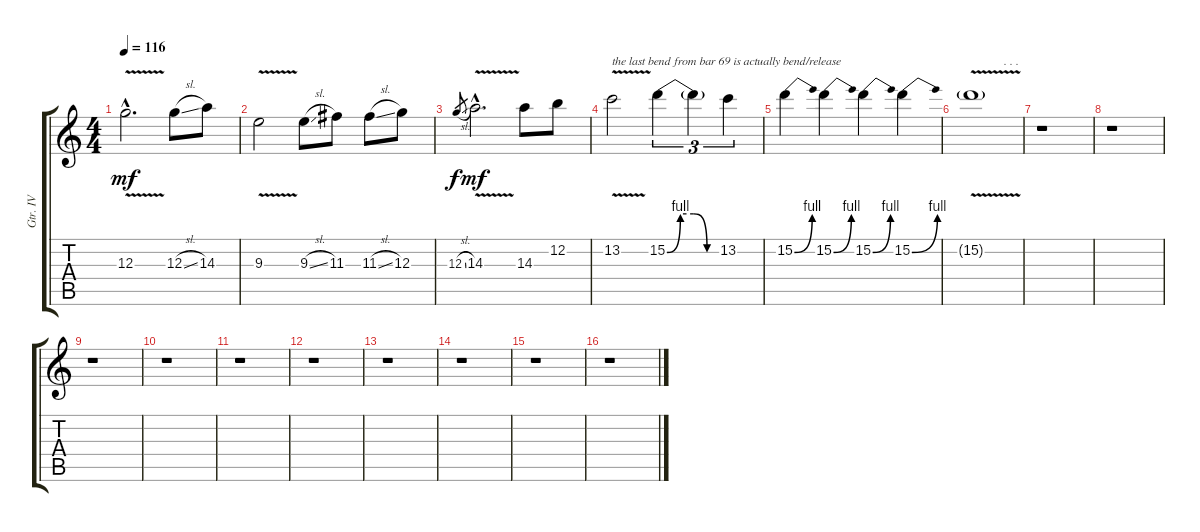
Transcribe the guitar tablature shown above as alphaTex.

\track ("Gtr. IV" "Gtr. IV") {instrument distortionguitar}
\staff {score tabs}
\tuning (E4 B3 G3 D3 A2 E2) {hide}
\ts (4 4)
\tempo 116
\clef g2
\ks c
12.3{v hac}.2{d dy mf} 12.3{sl}.8 14.3.8 |
9.3{v}.2 9.3{sl}.8 11.3.8 11.3{sl}.8 12.3.8 |
12.3{sl}.8{gr dy f} 14.3{v hac}.2{d dy mf} 14.3.8 12.2.8 |
13.2{v}.2{txt "the last bend from bar 69 is actually bend/release"} 15.2{be (custom 0 0 15 4 30 4 45 0 60 0)}.4{tu (3 2)} 15.2{t}.4{tu (3 2)} 13.2.4{tu (3 2)} |
15.2{be (bend 0 0 60 4)}.4 15.2{be (bend 0 0 60 4)}.4 15.2{be (bend 0 0 60 4)}.4 15.2{be (bend 0 0 60 4)}.4 |
15.2{v g}.1{txt "           . . ."} |
r.1 |
r.1 |
r.1 |
r.1 |
r.1 |
r.1 |
r.1 |
r.1 |
r.1 |
r.1
